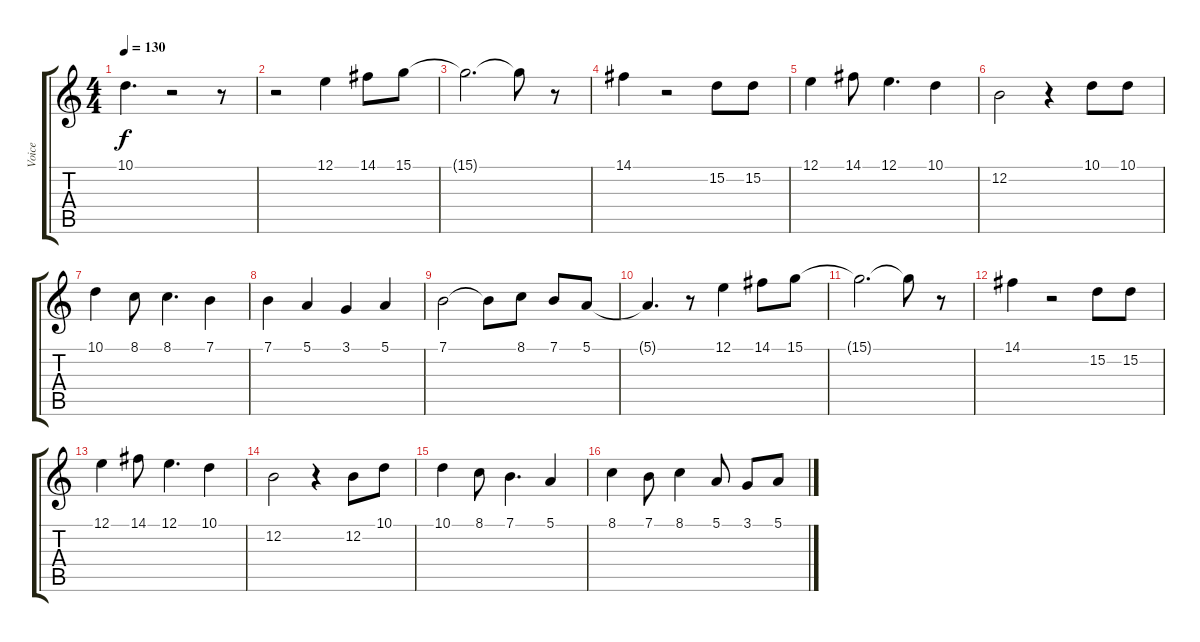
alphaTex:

\track ("Voice" "Voice") {instrument lead6voice}
\staff {score tabs}
\tuning (E4 B3 G3 D3 A2 E2) {hide}
\ts (4 4)
\tempo 130
\clef g2
\ks c
10.1{t}.4{d dy f} r.2 r.8 |
r.2 12.1.4 14.1.8 15.1.8 |
15.1{t}.2{d} 15.1{t}.8 r.8 |
14.1.4 r.2 15.2.8 15.2.8 |
12.1.4 14.1.8 12.1.4{d} 10.1.4 |
12.2.2 r.4 10.1.8 10.1.8 |
10.1.4 8.1.8 8.1.4{d} 7.1.4 |
7.1.4 5.1.4 3.1.4 5.1.4 |
7.1.2 7.1{t}.8 8.1.8 7.1.8 5.1.8 |
5.1{t}.4{d} r.8 12.1.4 14.1.8 15.1.8 |
15.1{t}.2{d} 15.1{t}.8 r.8 |
14.1.4 r.2 15.2.8 15.2.8 |
12.1.4 14.1.8 12.1.4{d} 10.1.4 |
12.2.2 r.4 12.2.8 10.1.8 |
10.1.4 8.1.8 7.1.4{d} 5.1.4 |
8.1.4 7.1.8 8.1.4 5.1.8 3.1.8 5.1.8
